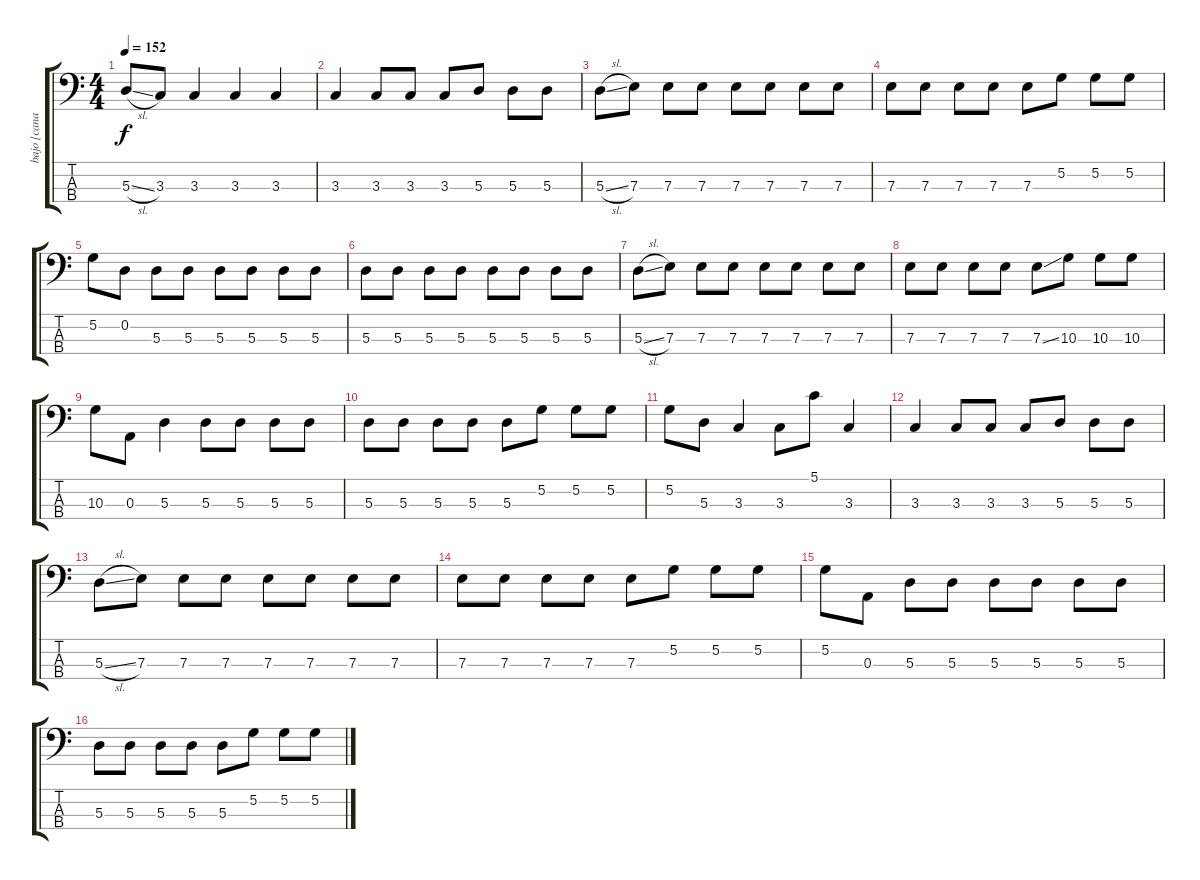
\track ("bajo [canal derecho]" "bajo [cana") {instrument slapbass1}
\staff {score tabs}
\tuning (G2 D2 A1 E1) {hide}
\ts (4 4)
\tempo 152
\clef f4
\ks c
5.3{sl}.8{dy f} 3.3.8 3.3.4 3.3.4 3.3.4 |
3.3.4 3.3.8 3.3.8 3.3.8 5.3.8 5.3.8 5.3.8 |
5.3{sl}.8 7.3.8 7.3.8 7.3.8 7.3.8 7.3.8 7.3.8 7.3.8 |
7.3.8 7.3.8 7.3.8 7.3.8 7.3.8 5.2.8 5.2.8 5.2.8 |
5.2.8 0.2.8 5.3.8 5.3.8 5.3.8 5.3.8 5.3.8 5.3.8 |
5.3.8 5.3.8 5.3.8 5.3.8 5.3.8 5.3.8 5.3.8 5.3.8 |
5.3{sl}.8 7.3.8 7.3.8 7.3.8 7.3.8 7.3.8 7.3.8 7.3.8 |
7.3.8 7.3.8 7.3.8 7.3.8 7.3{ss}.8 10.3.8 10.3.8 10.3.8 |
10.3.8 0.3.8 5.3.4 5.3.8 5.3.8 5.3.8 5.3.8 |
5.3.8 5.3.8 5.3.8 5.3.8 5.3.8 5.2.8 5.2.8 5.2.8 |
5.2.8 5.3.8 3.3.4 3.3.8 5.1.8 3.3.4 |
3.3.4 3.3.8 3.3.8 3.3.8 5.3.8 5.3.8 5.3.8 |
5.3{sl}.8 7.3.8 7.3.8 7.3.8 7.3.8 7.3.8 7.3.8 7.3.8 |
7.3.8 7.3.8 7.3.8 7.3.8 7.3.8 5.2.8 5.2.8 5.2.8 |
5.2.8 0.3.8 5.3.8 5.3.8 5.3.8 5.3.8 5.3.8 5.3.8 |
5.3.8 5.3.8 5.3.8 5.3.8 5.3.8 5.2.8 5.2.8 5.2.8
